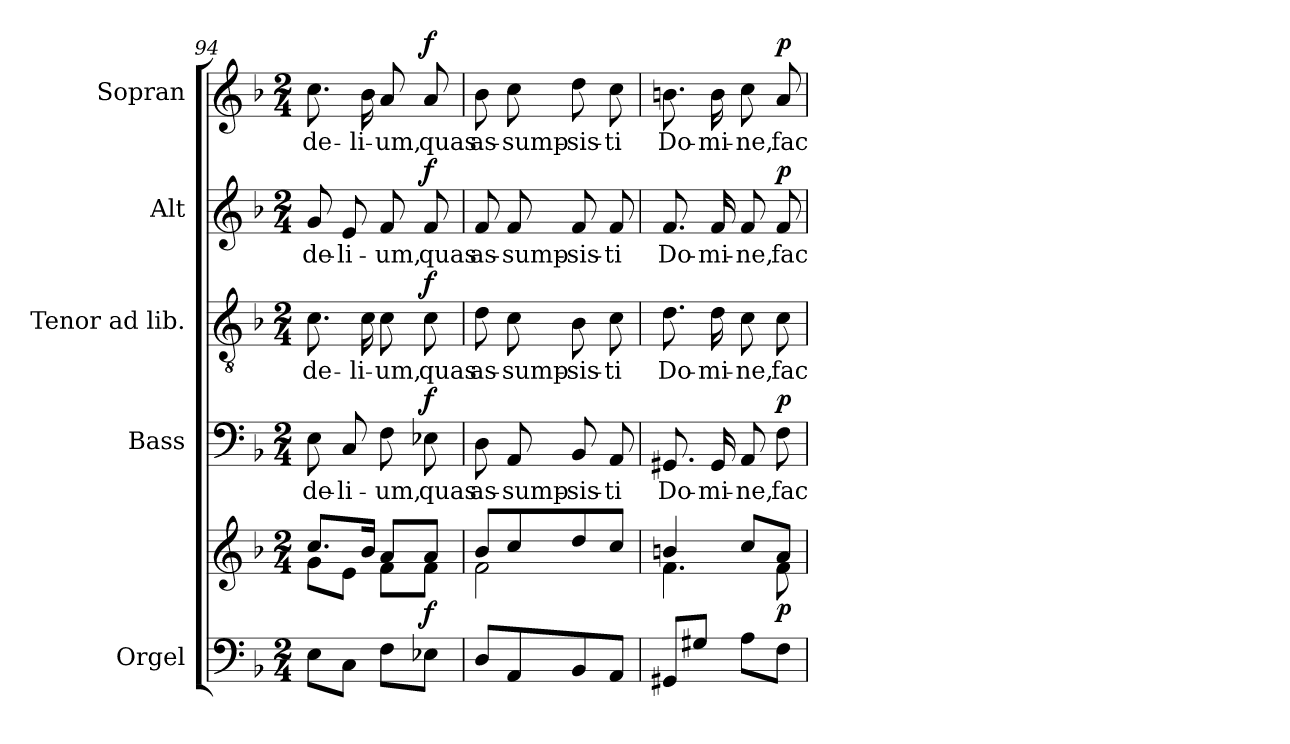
**kern	**kern	**dynam	**kern	**text	**dynam	**kern	**text	**dynam	**kern	**text	**dynam	**kern	**text	**dynam
*part5	*part5	*part5	*part4	*part4	*part4	*part3	*part3	*part3	*part2	*part2	*part2	*part1	*part1	*part1
*staff6	*staff5	*staff5/6	*staff4	*staff4	*staff4	*staff3	*staff3	*staff3	*staff2	*staff2	*staff2	*staff1	*staff1	*staff1
*I"Orgel	*	*	*I"Bass	*	*	*I"Tenor ad lib.	*	*	*I"Alt	*	*	*I"Sopran	*	*
*I'Org.	*	*	*I'B	*	*	*I'T	*	*	*I'A	*	*	*I'S	*	*
*clefF4	*clefG2	*	*clefF4	*	*	*clefGv2	*	*	*clefG2	*	*	*clefG2	*	*
*k[b-]	*k[b-]	*	*k[b-]	*	*	*k[b-]	*	*	*k[b-]	*	*	*k[b-]	*	*
*F:	*F:	*	*F:	*	*	*F:	*	*	*F:	*	*	*F:	*	*
*M2/4	*M2/4	*	*M2/4	*	*	*M2/4	*	*	*M2/4	*	*	*M2/4	*	*
=94	=94	=94	=94	=94	=94	=94	=94	=94	=94	=94	=94	=94	=94	=94
*	*^	*	*	*	*	*	*	*	*	*	*	*	*	*
!	!	!	!	!	!LO:LY:b	!	!	!LO:LY:b	!	!	!LO:LY:b	!	!	!LO:LY:b	!
8E\L	8.cc/L	8g\L	.	8E\	-de-	.	8.c\	-de-	.	8g/	-de-	.	8.cc\	-de-	.
!	!	!	!	!	!LO:LY:b	!	!	!	!	!	!LO:LY:b	!	!	!	!
8C\J	.	8e\J	.	8C/	-li-	.	.	.	.	8e/	-li-	.	.	.	.
!	!	!	!	!	!	!	!	!LO:LY:b	!	!	!	!	!	!LO:LY:b	!
.	16b-/Jk	.	.	.	.	.	16c\	-li-	.	.	.	.	16b-\	-li-	.
!	!	!	!	!	!LO:LY:b	!	!	!LO:LY:b	!	!	!LO:LY:b	!	!	!LO:LY:b	!
8F\L	8a/L	8f\L	.	8F\	-um,	.	8c\	-um,	.	8f/	-um,	.	8a/	-um,	.
!	!	!	!LO:DY:b	!	!LO:LY:b	!LO:DY:a	!	!LO:LY:b	!LO:DY:a	!	!LO:LY:b	!LO:DY:a	!	!LO:LY:b	!LO:DY:a
8E-X\J	8a/J	8f\J	f	8E-X\	quas	f	8c\	quas	f	8f/	quas	f	8a/	quas	f
=95	=95	=95	=95	=95	=95	=95	=95	=95	=95	=95	=95	=95	=95	=95	=95
!	!	!	!	!	!LO:LY:b	!	!	!LO:LY:b	!	!	!LO:LY:b	!	!	!LO:LY:b	!
8D/L	8b-/L	2f\	.	8D\	as-	.	8d\	as-	.	8f/	as-	.	8b-\	as-	.
!	!	!	!	!	!LO:LY:b	!	!	!LO:LY:b	!	!	!LO:LY:b	!	!	!LO:LY:b	!
8AA/	8cc/	.	.	8AA/	-sump-	.	8c\	-sump-	.	8f/	-sump-	.	8cc\	-sump-	.
!	!	!	!	!	!LO:LY:b	!	!	!LO:LY:b	!	!	!LO:LY:b	!	!	!LO:LY:b	!
8BB-/	8dd/	.	.	8BB-/	-sis-	.	8B-\	-sis-	.	8f/	-sis-	.	8dd\	-sis-	.
!	!	!	!	!	!LO:LY:b	!	!	!LO:LY:b	!	!	!LO:LY:b	!	!	!LO:LY:b	!
8AA/J	8cc/J	.	.	8AA/	-ti	.	8c\	-ti	.	8f/	-ti	.	8cc\	-ti	.
=96	=96	=96	=96	=96	=96	=96	=96	=96	=96	=96	=96	=96	=96	=96	=96
!	!	!	!	!	!LO:LY:b	!	!	!LO:LY:b	!	!	!LO:LY:b	!	!	!LO:LY:b	!
8GG#X/L	4bn/	4.f\	.	8.GG#X/	Do-	.	8.d\	Do-	.	8.f/	Do-	.	8.bn\	Do-	.
8G#X/J	.	.	.	.	.	.	.	.	.	.	.	.	.	.	.
!	!	!	!	!	!LO:LY:b	!	!	!LO:LY:b	!	!	!LO:LY:b	!	!	!LO:LY:b	!
.	.	.	.	16GG#/	-mi-	.	16d\	-mi-	.	16f/	-mi-	.	16b\	-mi-	.
!	!	!	!	!	!LO:LY:b	!	!	!LO:LY:b	!	!	!LO:LY:b	!	!	!LO:LY:b	!
8A\L	8cc/L	.	.	8AA/	-ne,	.	8c\	-ne,	.	8f/	-ne,	.	8cc\	-ne,	.
!	!	!	!LO:DY:b	!	!LO:LY:b	!LO:DY:a	!	!LO:LY:b	!	!	!LO:LY:b	!LO:DY:a	!	!LO:LY:b	!LO:DY:a
8F\J	8a/J	8f\	p	8F\	fac	p	8c\	fac	.	8f/	fac	p	8a/	fac	p
*	*v	*v	*	*	*	*	*	*	*	*	*	*	*	*	*
=	=	=	=	=	=	=	=	=	=	=	=	=	=	=
*-	*-	*-	*-	*-	*-	*-	*-	*-	*-	*-	*-	*-	*-	*-
